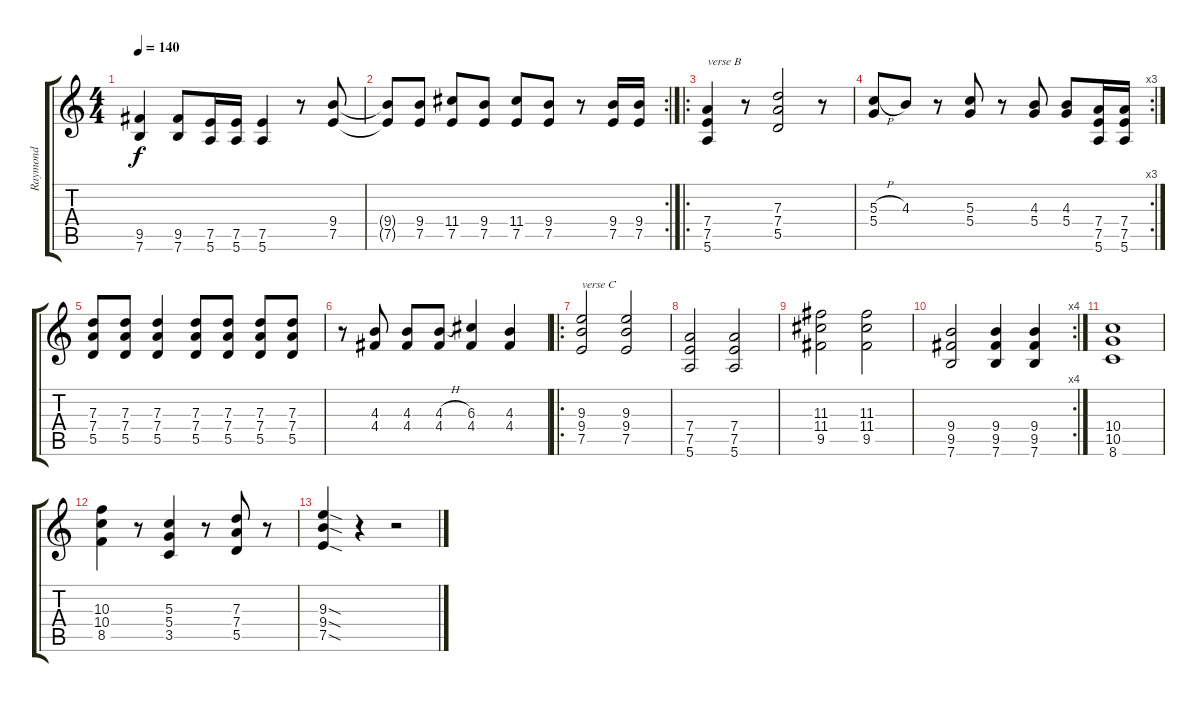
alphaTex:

\track ("Raymond" "Raymond") {instrument overdrivenguitar}
\staff {score tabs}
\tuning (E4 B3 G3 D3 A2 E2) {hide}
\ts (4 4)
\tempo 140
\clef g2
\ks c
(9.5 7.6).4{dy f} (9.5 7.6).8 (7.5 5.6).16 (7.5 5.6).16 (7.5 5.6).4 r.8 (9.4 7.5).8 |
\rc 2
(9.4{t} 7.5{t}).8 (9.4 7.5).8 (11.4 7.5).8 (9.4 7.5).8 (11.4 7.5).8 (9.4 7.5).8 r.8 (9.4 7.5).16 (9.4 7.5).16 |
\ro
(7.4 7.5 5.6).4{txt "verse B"} r.8 (7.3 7.4 5.5).2 r.8 |
\rc 3
(5.3{h} 5.4).8 4.3.8 r.8 (5.3 5.4).8 r.8 (4.3 5.4).8 (4.3 5.4).8 (7.4 7.5 5.6).16 (7.4 7.5 5.6).16 |
(7.3 7.4 5.5).8 (7.3 7.4 5.5).8 (7.3 7.4 5.5).4 (7.3 7.4 5.5).8 (7.3 7.4 5.5).8 (7.3 7.4 5.5).8 (7.3 7.4 5.5).8 |
r.8 (4.3 4.4).8 (4.3 4.4).8 (4.3{h} 4.4).8 (6.3 4.4).4 (4.3 4.4).4 |
\ro
(9.3 9.4 7.5).2{txt "verse C"} (9.3 9.4 7.5).2 |
(7.4 7.5 5.6).2 (7.4 7.5 5.6).2 |
(11.3 11.4 9.5).2 (11.3 11.4 9.5).2 |
\rc 4
(9.4 9.5 7.6).2 (9.4 9.5 7.6).4 (9.4 9.5 7.6).4 |
(10.4 10.5 8.6).1 |
(10.3 10.4 8.5).4 r.8 (5.3 5.4 3.5).4 r.8 (7.3 7.4 5.5).8 r.8 |
(9.3{sod} 9.4{sod} 7.5{sod}).4 r.4 r.2
